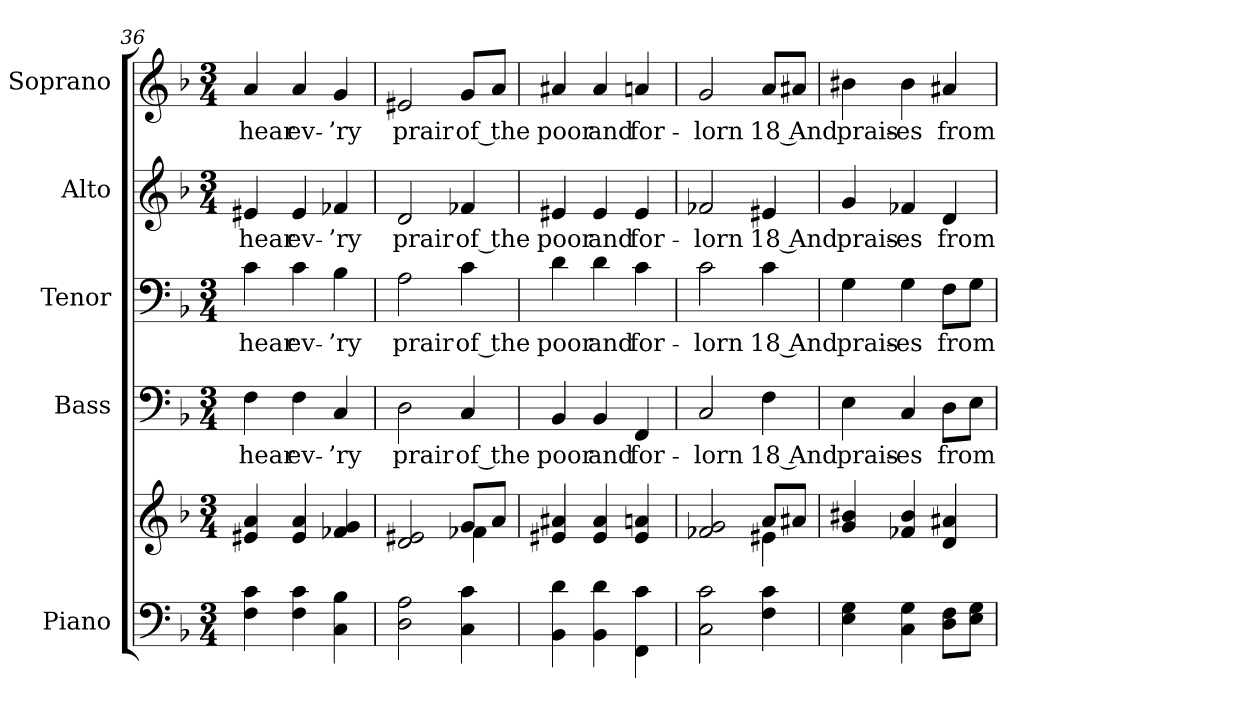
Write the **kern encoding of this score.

**kern	**kern	**kern	**text	**kern	**text	**kern	**text	**kern	**text
*part5	*part5	*part4	*part4	*part3	*part3	*part2	*part2	*part1	*part1
*staff6	*staff5	*staff4	*staff4	*staff3	*staff3	*staff2	*staff2	*staff1	*staff1
*I"Piano	*	*I"Bass	*	*I"Tenor	*	*I"Alto	*	*I"Soprano	*
*I'Pno.	*	*I'B.	*	*I'T.	*	*I'A.	*	*I'S.	*
*clefF4	*clefG2	*clefF4	*	*clefF4	*	*clefG2	*	*clefG2	*
*k[b-]	*k[b-]	*k[b-]	*	*k[b-]	*	*k[b-]	*	*k[b-]	*
*F:	*F:	*F:	*	*F:	*	*F:	*	*F:	*
*M3/4	*M3/4	*M3/4	*	*M3/4	*	*M3/4	*	*M3/4	*
=36	=36	=36	=36	=36	=36	=36	=36	=36	=36
!	!	!	!LO:LY:b:color=#000000	!	!	!	!	!	!
!	!	!	!	!	!LO:LY:b:color=#000000	!	!	!	!
!	!	!	!	!	!	!	!LO:LY:b:color=#000000	!	!
!	!	!	!	!	!	!	!	!	!LO:LY:b:color=#000000
4Fi\ 4ci	4e#Xi/ 4ai	4Fi\	hear	4ci\	hear	4e#Xi/	hear	4ai/	hear
!	!	!	!LO:LY:b:color=#000000	!	!	!	!	!	!
!	!	!	!	!	!LO:LY:b:color=#000000	!	!	!	!
!	!	!	!	!	!	!	!LO:LY:b:color=#000000	!	!
!	!	!	!	!	!	!	!	!	!LO:LY:b:color=#000000
4Fi\ 4ci	4e#i/ 4ai	4Fi\	ev-	4ci\	ev-	4e#i/	ev-	4ai/	ev-
!	!	!	!LO:LY:b:color=#000000	!	!	!	!	!	!
!	!	!	!	!	!LO:LY:b:color=#000000	!	!	!	!
!	!	!	!	!	!	!	!LO:LY:b:color=#000000	!	!
!	!	!	!	!	!	!	!	!	!LO:LY:b:color=#000000
4Ci\ 4B-i	4f-Xi/ 4gi	4Ci/	-’ry	4B-i\	-’ry	4f-Xi/	-’ry	4gi/	-’ry
=37	=37	=37	=37	=37	=37	=37	=37	=37	=37
*	*^	*	*	*	*	*	*	*	*
!	!	!	!	!LO:LY:b:color=#000000	!	!	!	!	!	!
!	!	!	!	!	!	!LO:LY:b:color=#000000	!	!	!	!
!	!	!	!	!	!	!	!	!LO:LY:b:color=#000000	!	!
!	!	!	!	!	!	!	!	!	!	!LO:LY:b:color=#000000
2Di\ 2Ai	2di/ 2e#Xi	2ryy	2Di\	prair	2Ai\	prair	2di/	prair	2e#Xi/	prair
!	!	!	!	!LO:LY:b:color=#000000	!	!	!	!	!	!
!	!	!	!	!	!	!LO:LY:b:color=#000000	!	!	!	!
!	!	!	!	!	!	!	!	!LO:LY:b:color=#000000	!	!
!	!	!	!	!	!	!	!	!	!	!LO:LY:b:color=#000000
4Ci\ 4ci	8gi/L	4f-Xi\	4Ci/	of the	4ci\	of the	4f-Xi/	of the	8gi/L	of the
.	8ai/J	.	.	.	.	.	.	.	8ai/J	.
*	*v	*v	*	*	*	*	*	*	*	*
!!LO:LB:g=z
=38	=38	=38	=38	=38	=38	=38	=38	=38	=38
!	!	!	!LO:LY:b:color=#000000	!	!	!	!	!	!
!	!	!	!	!	!LO:LY:b:color=#000000	!	!	!	!
!	!	!	!	!	!	!	!LO:LY:b:color=#000000	!	!
!	!	!	!	!	!	!	!	!	!LO:LY:b:color=#000000
4BB-i\ 4di	4e#Xi/ 4a#Xi	4BB-i/	poor	4di\	poor	4e#Xi/	poor	4a#Xi/	poor
!	!	!	!LO:LY:b:color=#000000	!	!	!	!	!	!
!	!	!	!	!	!LO:LY:b:color=#000000	!	!	!	!
!	!	!	!	!	!	!	!LO:LY:b:color=#000000	!	!
!	!	!	!	!	!	!	!	!	!LO:LY:b:color=#000000
4BB-i\ 4di	4e#i/ 4a#i	4BB-i/	and	4di\	and	4e#i/	and	4a#i/	and
!	!	!	!LO:LY:b:color=#000000	!	!	!	!	!	!
!	!	!	!	!	!LO:LY:b:color=#000000	!	!	!	!
!	!	!	!	!	!	!	!LO:LY:b:color=#000000	!	!
!	!	!	!	!	!	!	!	!	!LO:LY:b:color=#000000
4FFi\ 4ci	4e#i/ 4ani	4FFi/	for-	4ci\	for-	4e#i/	for-	4ani/	for-
=39	=39	=39	=39	=39	=39	=39	=39	=39	=39
*	*^	*	*	*	*	*	*	*	*
!	!	!	!	!LO:LY:b:color=#000000	!	!	!	!	!	!
!	!	!	!	!	!	!LO:LY:b:color=#000000	!	!	!	!
!	!	!	!	!	!	!	!	!LO:LY:b:color=#000000	!	!
!	!	!	!	!	!	!	!	!	!	!LO:LY:b:color=#000000
2Ci\ 2ci	2f-Xi/ 2gi	2ryy	2Ci/	-lorn	2ci\	-lorn	2f-Xi/	-lorn	2gi/	-lorn
!	!	!	!	!LO:LY:b:color=#000000	!	!	!	!	!	!
!	!	!	!	!	!	!LO:LY:b:color=#000000	!	!	!	!
!	!	!	!	!	!	!	!	!LO:LY:b:color=#000000	!	!
!	!	!	!	!	!	!	!	!	!	!LO:LY:b:color=#000000
4Fi\ 4ci	8ai/L	4e#Xi\	4Fi\	18 And	4ci\	18 And	4e#Xi/	18 And	8ai/L	18 And
.	8a#Xi/J	.	.	.	.	.	.	.	8a#Xi/J	.
*	*v	*v	*	*	*	*	*	*	*	*
=40	=40	=40	=40	=40	=40	=40	=40	=40	=40
!	!	!	!LO:LY:b:color=#000000	!	!	!	!	!	!
!	!	!	!	!	!LO:LY:b:color=#000000	!	!	!	!
!	!	!	!	!	!	!	!LO:LY:b:color=#000000	!	!
!	!	!	!	!	!	!	!	!	!LO:LY:b:color=#000000
4Ei\ 4Gi	4gi/ 4b#Xi	4Ei\	prais-	4Gi\	prais-	4gi/	prais-	4b#Xi\	prais-
!	!	!	!LO:LY:b:color=#000000	!	!	!	!	!	!
!	!	!	!	!	!LO:LY:b:color=#000000	!	!	!	!
!	!	!	!	!	!	!	!LO:LY:b:color=#000000	!	!
!	!	!	!	!	!	!	!	!	!LO:LY:b:color=#000000
4Ci\ 4Gi	4f-Xi/ 4b#i	4Ci/	-es	4Gi\	-es	4f-Xi/	-es	4b#i\	-es
!	!	!	!LO:LY:b:color=#000000	!	!	!	!	!	!
!	!	!	!	!	!LO:LY:b:color=#000000	!	!	!	!
!	!	!	!	!	!	!	!LO:LY:b:color=#000000	!	!
!	!	!	!	!	!	!	!	!	!LO:LY:b:color=#000000
8Di\ 8FiL	4di/ 4a#Xi	8Di\L	from	8Fi\L	from	4di/	from	4a#Xi/	from
8Ei\ 8GiJ	.	8Ei\J	.	8Gi\J	.	.	.	.	.
=	=	=	=	=	=	=	=	=	=
*-	*-	*-	*-	*-	*-	*-	*-	*-	*-
